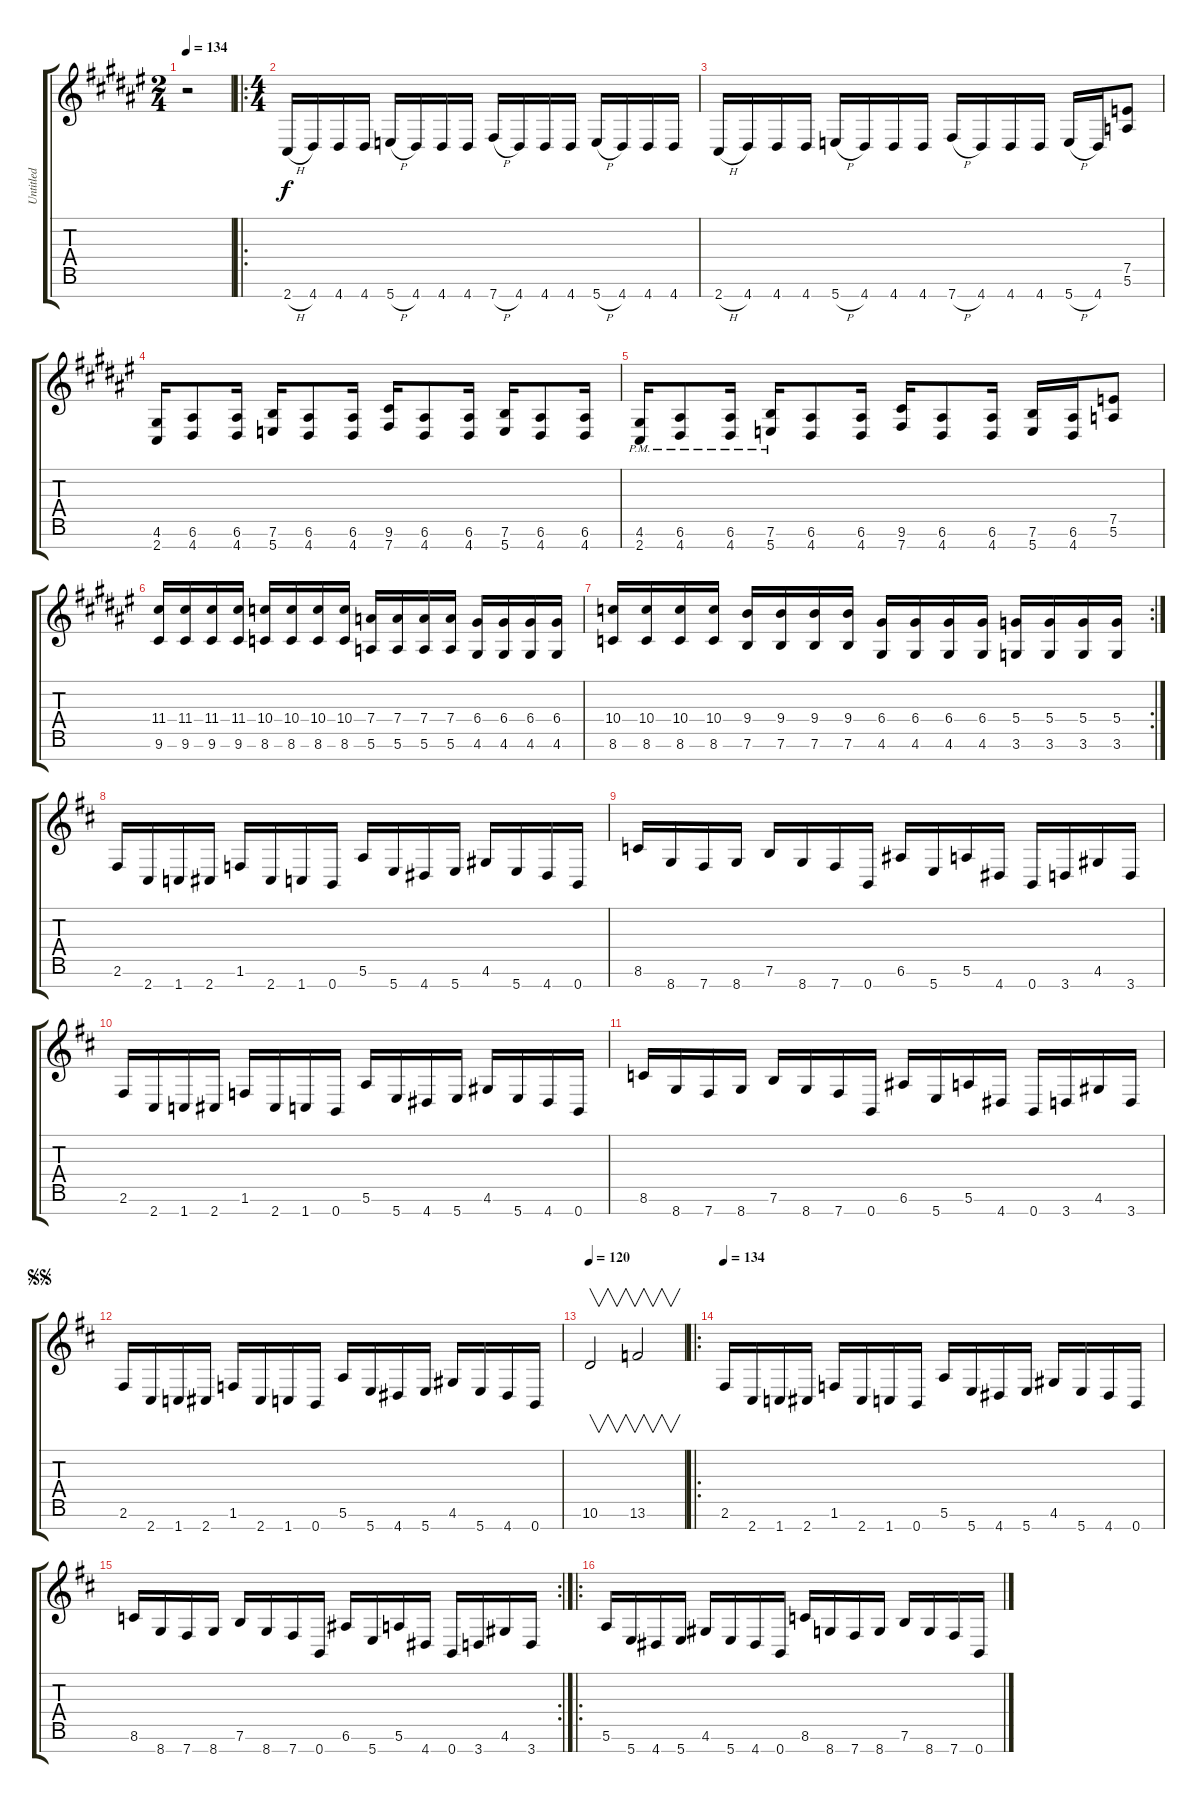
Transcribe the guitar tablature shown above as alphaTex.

\track ("Untitled" "Untitled") {instrument distortionguitar}
\staff {score tabs}
\tuning (E4 B3 G3 D3 A2 E2 B1) {hide}
\ts (2 4)
\tempo 134
\clef g2
\ks f#
r.2{dy f instrument distortionguitar} |
\ro
\ts (4 4)
2.7{h}.16 4.7.16 4.7.16 4.7.16 5.7{h}.16 4.7.16 4.7.16 4.7.16 7.7{h}.16 4.7.16 4.7.16 4.7.16 5.7{h}.16 4.7.16 4.7.16 4.7.16 |
2.7{h}.16 4.7.16 4.7.16 4.7.16 5.7{h}.16 4.7.16 4.7.16 4.7.16 7.7{h}.16 4.7.16 4.7.16 4.7.16 5.7{h}.16 4.7.16 (7.5 5.6).8 |
(4.6 2.7).16 (6.6 4.7).8 (6.6 4.7).16 (7.6 5.7).16 (6.6 4.7).8 (6.6 4.7).16 (9.6 7.7).16 (6.6 4.7).8 (6.6 4.7).16 (7.6 5.7).16 (6.6 4.7).8 (6.6 4.7).16 |
(4.6{pm} 2.7{pm}).16 (6.6{pm} 4.7{pm}).8 (6.6{pm} 4.7{pm}).16 (7.6{pm} 5.7{pm}).16 (6.6 4.7).8 (6.6 4.7).16 (9.6 7.7).16 (6.6 4.7).8 (6.6 4.7).16 (7.6 5.7).16 (6.6 4.7).16 (7.5 5.6).8 |
(11.4 9.6).16 (11.4 9.6).16 (11.4 9.6).16 (11.4 9.6).16 (10.4 8.6).16 (10.4 8.6).16 (10.4 8.6).16 (10.4 8.6).16 (7.4 5.6).16 (7.4 5.6).16 (7.4 5.6).16 (7.4 5.6).16 (6.4 4.6).16 (6.4 4.6).16 (6.4 4.6).16 (6.4 4.6).16 |
\rc 2
(10.4 8.6).16 (10.4 8.6).16 (10.4 8.6).16 (10.4 8.6).16 (9.4 7.6).16 (9.4 7.6).16 (9.4 7.6).16 (9.4 7.6).16 (6.4 4.6).16 (6.4 4.6).16 (6.4 4.6).16 (6.4 4.6).16 (5.4 3.6).16 (5.4 3.6).16 (5.4 3.6).16 (5.4 3.6).16 |
\ks d
2.6.16 2.7.16 1.7.16 2.7.16 1.6.16 2.7.16 1.7.16 0.7.16 5.6.16 5.7.16 4.7.16 5.7.16 4.6.16 5.7.16 4.7.16 0.7.16 |
8.6.16 8.7.16 7.7.16 8.7.16 7.6.16 8.7.16 7.7.16 0.7.16 6.6.16 5.7.16 5.6.16 4.7.16 0.7.16 3.7.16 4.6.16 3.7.16 |
2.6.16 2.7.16 1.7.16 2.7.16 1.6.16 2.7.16 1.7.16 0.7.16 5.6.16 5.7.16 4.7.16 5.7.16 4.6.16 5.7.16 4.7.16 0.7.16 |
8.6.16 8.7.16 7.7.16 8.7.16 7.6.16 8.7.16 7.7.16 0.7.16 6.6.16 5.7.16 5.6.16 4.7.16 0.7.16 3.7.16 4.6.16 3.7.16 |
\jump segnosegno
2.6.16 2.7.16 1.7.16 2.7.16 1.6.16 2.7.16 1.7.16 0.7.16 5.6.16 5.7.16 4.7.16 5.7.16 4.6.16 5.7.16 4.7.16 0.7.16 |
\tempo 120
10.6.2{v} 13.6.2{v} |
\ro
\tempo 134
2.6.16 2.7.16 1.7.16 2.7.16 1.6.16 2.7.16 1.7.16 0.7.16 5.6.16 5.7.16 4.7.16 5.7.16 4.6.16 5.7.16 4.7.16 0.7.16 |
\rc 2
8.6.16 8.7.16 7.7.16 8.7.16 7.6.16 8.7.16 7.7.16 0.7.16 6.6.16 5.7.16 5.6.16 4.7.16 0.7.16 3.7.16 4.6.16 3.7.16 |
\ro
5.6.16 5.7.16 4.7.16 5.7.16 4.6.16 5.7.16 4.7.16 0.7.16 8.6.16 8.7.16 7.7.16 8.7.16 7.6.16 8.7.16 7.7.16 0.7.16
